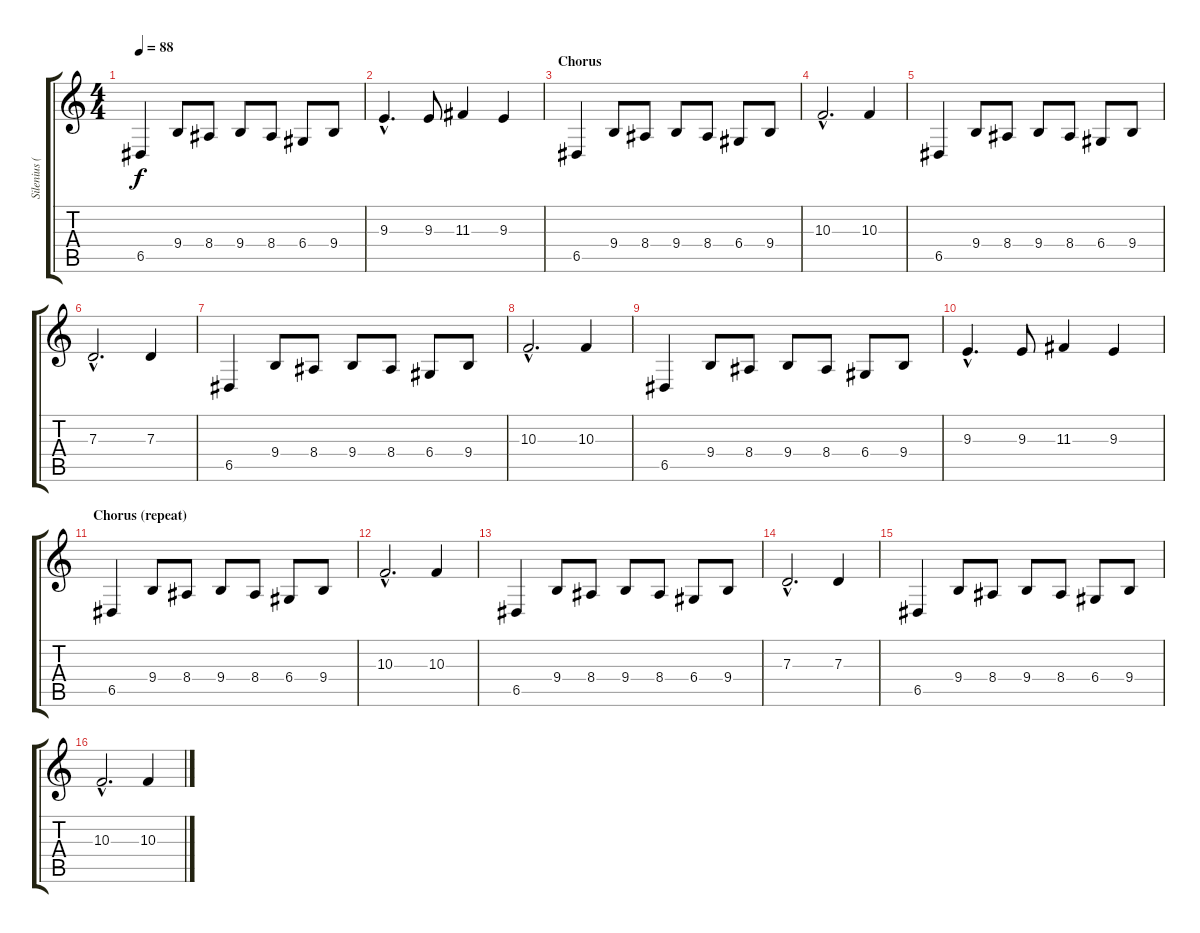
\track ("Silenius (KeybMid)" "Silenius (") {instrument synthstrings1}
\staff {score tabs}
\tuning (E4 B3 G3 D3 A2 E2) {hide}
\ts (4 4)
\tempo 88
\clef g2
\ks c
6.5.4{dy f} 9.4.8 8.4.8 9.4.8 8.4.8 6.4.8 9.4.8 |
9.3{hac}.4{d} 9.3.8 11.3.4 9.3.4 |
\section ("" "Chorus")
6.5.4 9.4.8 8.4.8 9.4.8 8.4.8 6.4.8 9.4.8 |
10.3{hac}.2{d} 10.3.4 |
6.5.4 9.4.8 8.4.8 9.4.8 8.4.8 6.4.8 9.4.8 |
7.3{hac}.2{d} 7.3.4 |
6.5.4 9.4.8 8.4.8 9.4.8 8.4.8 6.4.8 9.4.8 |
10.3{hac}.2{d} 10.3.4 |
6.5.4 9.4.8 8.4.8 9.4.8 8.4.8 6.4.8 9.4.8 |
9.3{hac}.4{d} 9.3.8 11.3.4 9.3.4 |
\section ("" "Chorus (repeat)")
6.5.4 9.4.8 8.4.8 9.4.8 8.4.8 6.4.8 9.4.8 |
10.3{hac}.2{d} 10.3.4 |
6.5.4 9.4.8 8.4.8 9.4.8 8.4.8 6.4.8 9.4.8 |
7.3{hac}.2{d} 7.3.4 |
6.5.4 9.4.8 8.4.8 9.4.8 8.4.8 6.4.8 9.4.8 |
10.3{hac}.2{d} 10.3.4
